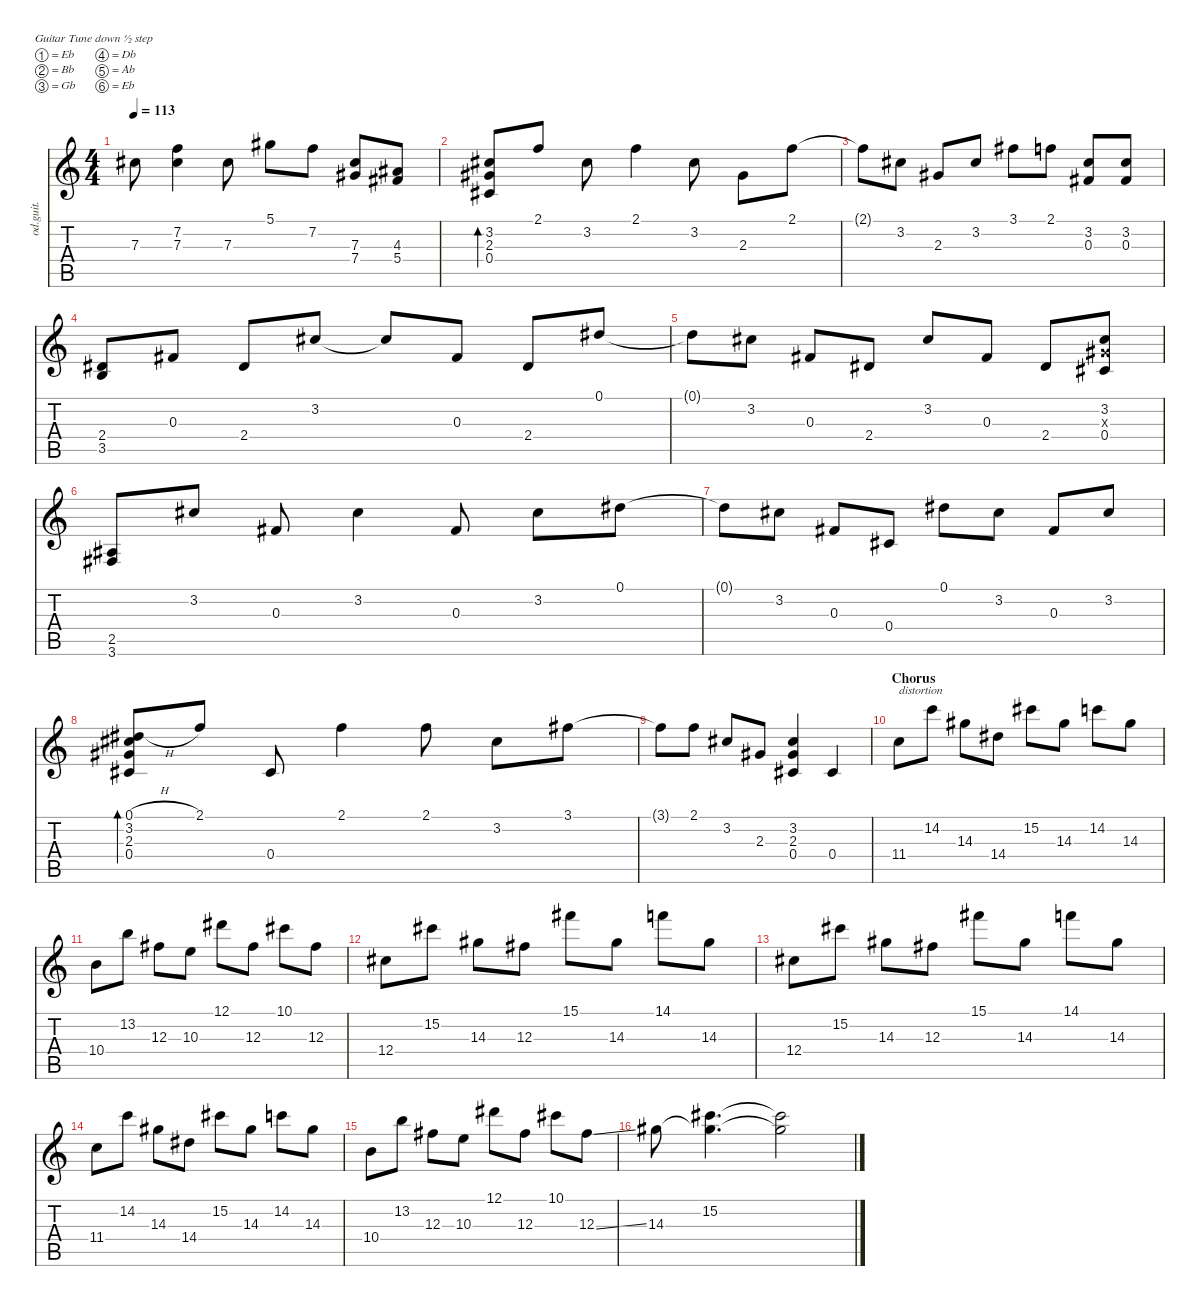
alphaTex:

\defaultSystemsLayout 4
\hideDynamics
\bracketExtendMode nobrackets
\otherSystemsTrackNameOrientation horizontal
\track ("Guitar 1 (Slash)" "od.guit.") {instrument overdrivenguitar}
\staff {score tabs}
\tuning (Eb4 Bb3 Gb3 Db3 Ab2 Eb2)
\ts (4 4)
\tempo 113
\clef g2
\ks c
7.3{acc #}.8{dy ff beam Down} (7.2 7.3{acc #}).4{beam Down} 7.3{acc #}.8{beam Down} 5.1{acc #}.8{beam Down} 7.2.8{beam Down} (7.3{acc #} 7.4{acc #}).8{beam Up} (4.3{acc #} 5.4{acc #}).8{beam Up} |
(3.2{acc #} 2.3{acc #} 0.4{acc #}).8{bd 120 beam Up} 2.1.8{beam Up} 3.2{acc #}.8{beam Down} 2.1.4{beam Down} 3.2{acc #}.8{beam Down} 2.3{acc #}.8{beam Down} 2.1.8{beam Down} |
2.1{t}.8{beam Down} 3.2{acc #}.8{beam Down} 2.3{acc #}.8{beam Up} 3.2{acc #}.8{beam Up} 3.1{acc #}.8{beam Down} 2.1.8{beam Down} (3.2{acc #} 0.3{acc #}).8{beam Up} (3.2{acc #} 0.3{acc #}).8{beam Up} |
(2.4{acc #} 3.5).8{beam Up} 0.3{acc #}.8{beam Up} 2.4{acc #}.8{beam Up} 3.2{acc #}.8{beam Up} 3.2{t acc #}.8{beam Up} 0.3{acc #}.8{beam Up} 2.4{acc #}.8{beam Up} 0.1{acc #}.8{beam Up} |
0.1{t acc #}.8{beam Down} 3.2{acc #}.8{beam Down} 0.3{acc #}.8{beam Up} 2.4{acc #}.8{beam Up} 3.2{acc #}.8{beam Up} 0.3{acc #}.8{beam Up} 2.4{acc #}.8{beam Up} (3.2{acc #} 2.3{x acc #} 0.4{acc #}).8{beam Up} |
(2.5{acc #} 3.6{acc #}).8{beam Up} 3.2{acc #}.8{beam Up} 0.3{acc #}.8{beam Up} 3.2{acc #}.4{beam Down} 0.3{acc #}.8{beam Up} 3.2{acc #}.8{beam Down} 0.1{acc #}.8{beam Down} |
0.1{t acc #}.8{beam Down} 3.2{acc #}.8{beam Down} 0.3{acc #}.8{beam Up} 0.4{acc #}.8{beam Up} 0.1{acc #}.8{beam Down} 3.2{acc #}.8{beam Down} 0.3{acc #}.8{beam Up} 3.2{acc #}.8{beam Up} |
(0.1{h acc #} 3.2{acc #} 2.3{acc #} 0.4{acc #}).8{bd 120 beam Up} 2.1.8{beam Up} 0.4{acc #}.8{beam Up} 2.1.4{beam Down} 2.1.8{beam Down} 3.2{acc #}.8{beam Down} 3.1{acc #}.8{beam Down} |
3.1{t acc #}.8{beam Down} 2.1.8{beam Down} 3.2{acc #}.8{beam Up} 2.3{acc #}.8{beam Up} (3.2{acc #} 2.3{acc #} 0.4{acc #}).4{beam Up} 0.4{acc #}.4{beam Up} |
\section ("" "Chorus")
11.4.8{txt "distortion" instrument overdrivenguitar beam Down} 14.2.8{beam Down} 14.3{acc #}.8{beam Down} 14.4{acc #}.8{beam Down} 15.2{acc #}.8{beam Down} 14.3{acc #}.8{beam Down} 14.2.8{beam Down} 14.3{acc #}.8{beam Down} |
10.4.8{beam Down} 13.2.8{beam Down} 12.3{acc #}.8{beam Down} 10.3.8{beam Down} 12.1{acc #}.8{beam Down} 12.3{acc #}.8{beam Down} 10.1{acc #}.8{beam Down} 12.3{acc #}.8{beam Down} |
12.4{acc #}.8{beam Down} 15.2{acc #}.8{beam Down} 14.3{acc #}.8{beam Down} 12.3{acc #}.8{beam Down} 15.1{acc #}.8{beam Down} 14.3{acc #}.8{beam Down} 14.1.8{beam Down} 14.3{acc #}.8{beam Down} |
12.4{acc #}.8{beam Down} 15.2{acc #}.8{beam Down} 14.3{acc #}.8{beam Down} 12.3{acc #}.8{beam Down} 15.1{acc #}.8{beam Down} 14.3{acc #}.8{beam Down} 14.1.8{beam Down} 14.3{acc #}.8{beam Down} |
11.4.8{beam Down} 14.2.8{beam Down} 14.3{acc #}.8{beam Down} 14.4{acc #}.8{beam Down} 15.2{acc #}.8{beam Down} 14.3{acc #}.8{beam Down} 14.2.8{beam Down} 14.3{acc #}.8{beam Down} |
10.4.8{beam Down} 13.2.8{beam Down} 12.3{acc #}.8{beam Down} 10.3.8{beam Down} 12.1{acc #}.8{beam Down} 12.3{acc #}.8{beam Down} 10.1{acc #}.8{beam Down} 12.3{ss acc #}.8{beam Down} |
14.3{acc #}.8{beam Down} (15.2{acc #} 14.3{t acc #}).4{d beam Down} (15.2{t acc #} 14.3{t acc #}).2{beam Down}
